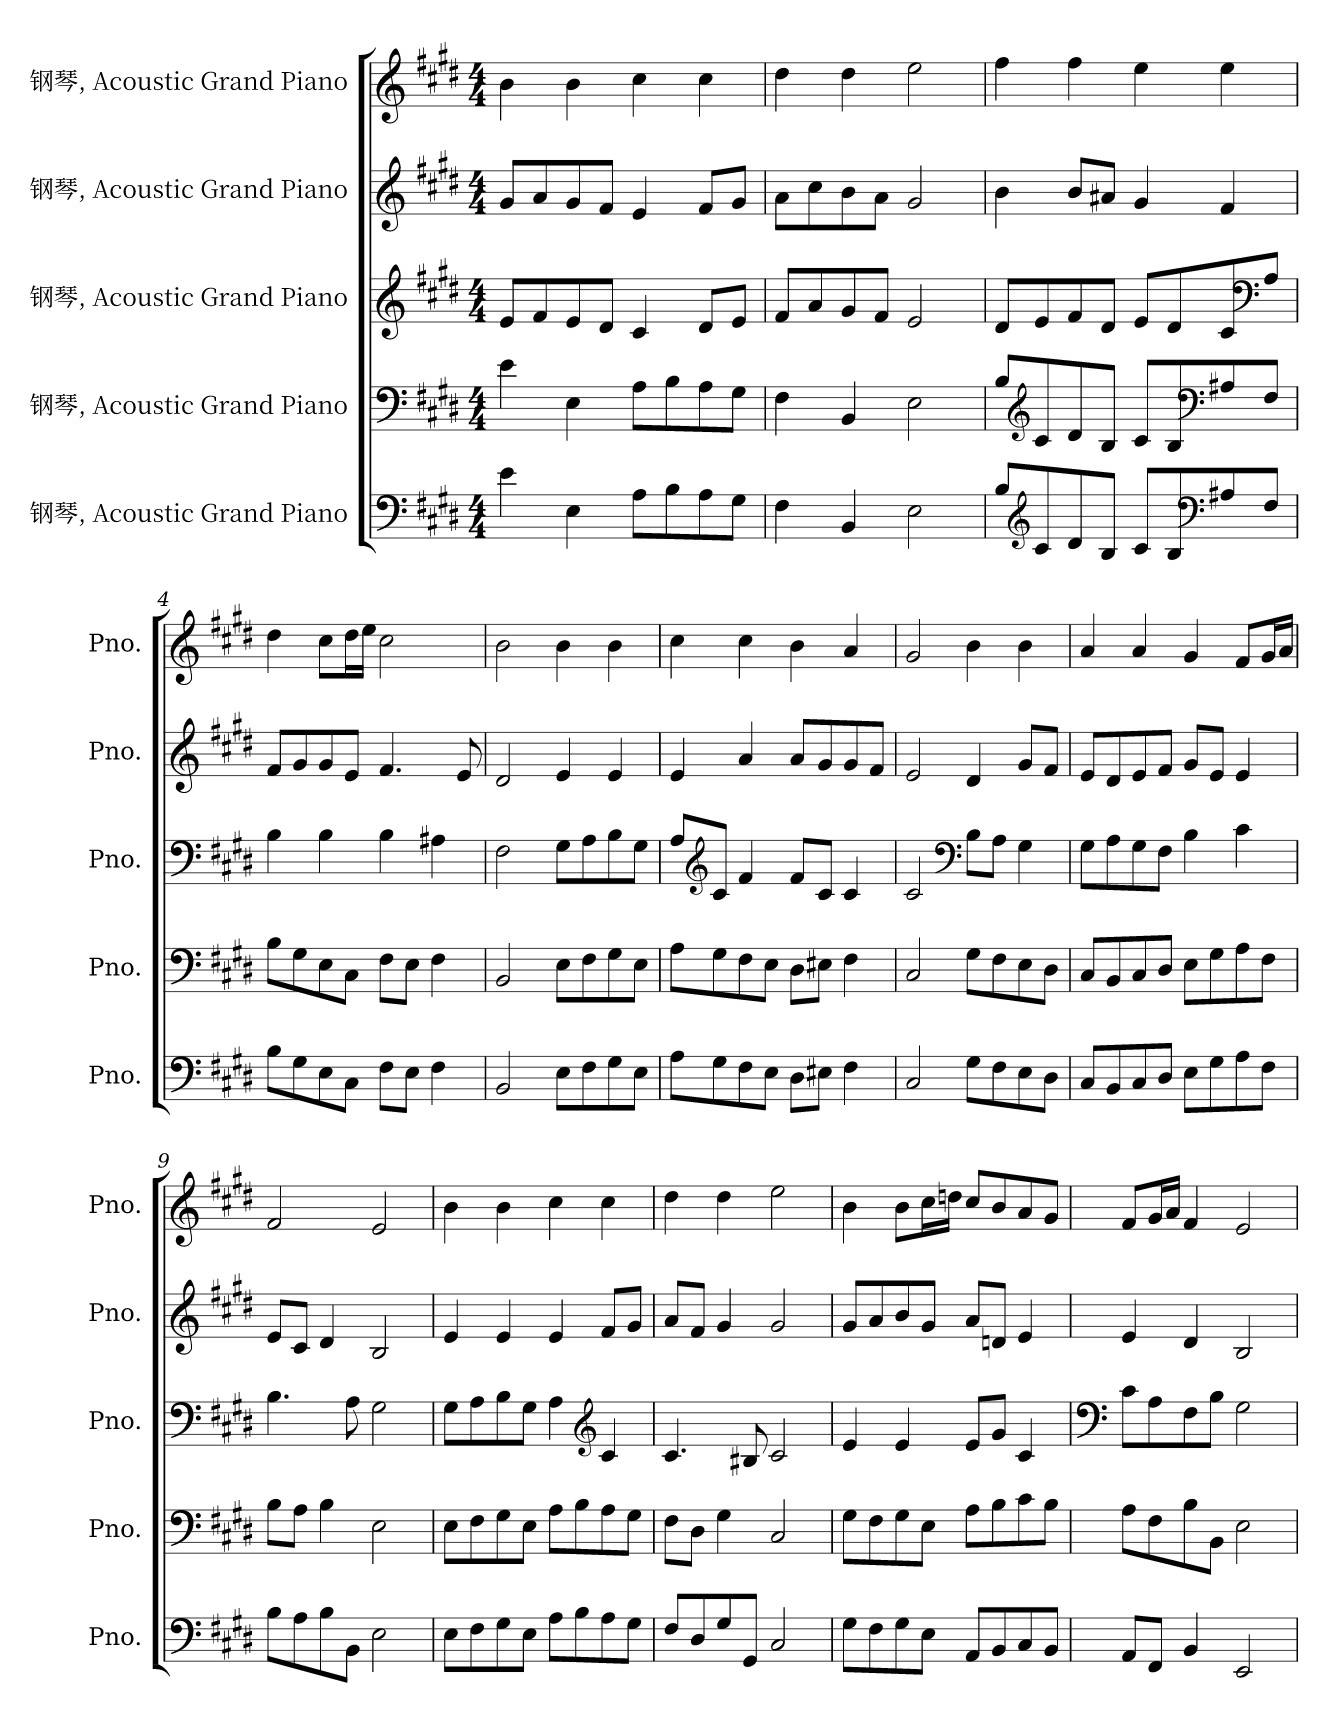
**kern	**kern	**kern	**kern	**kern
*part5	*part4	*part3	*part2	*part1
*staff5	*staff4	*staff3	*staff2	*staff1
*I"钢琴, Acoustic Grand Piano	*I"钢琴, Acoustic Grand Piano	*I"钢琴, Acoustic Grand Piano	*I"钢琴, Acoustic Grand Piano	*I"钢琴, Acoustic Grand Piano
*I'Pno.	*I'Pno.	*I'Pno.	*I'Pno.	*I'Pno.
*clefF4	*clefF4	*clefG2	*clefG2	*clefG2
*k[f#c#g#d#]	*k[f#c#g#d#]	*k[f#c#g#d#]	*k[f#c#g#d#]	*k[f#c#g#d#]
*M4/4	*M4/4	*M4/4	*M4/4	*M4/4
*MM96	*MM96	*MM96	*MM96	*MM96
=1	=1	=1	=1	=1
4e\	4e\	8e/L	8g#/L	4b\
.	.	8f#/	8a/	.
4E\	4E\	8e/	8g#/	4b\
.	.	8d#/J	8f#/J	.
8A\L	8A\L	4c#/	4e/	4cc#\
8B\	8B\	.	.	.
8A\	8A\	8d#/L	8f#/L	4cc#\
8G#\J	8G#\J	8e/J	8g#/J	.
=2	=2	=2	=2	=2
4F#\	4F#\	8f#/L	8a\L	4dd#\
.	.	8a/	8cc#\	.
4BB/	4BB/	8g#/	8b\	4dd#\
.	.	8f#/J	8a\J	.
2E\	2E\	2e/	2g#/	2ee\
=3	=3	=3	=3	=3
8B/L	8B/L	8d#/L	4b\	4ff#\
*clefG2	*clefG2	*	*	*
8c#/	8c#/	8e/	.	.
8d#/	8d#/	8f#/	8b/L	4ff#\
8B/J	8B/J	8d#/J	8a#X/J	.
8c#/L	8c#/L	8e/L	4g#/	4ee\
8B/	8B/	8d#/	.	.
*clefF4	*clefF4	*	*	*
8A#X/	8A#X/	8c#/	4f#/	4ee\
*	*	*clefF4	*	*
8F#/J	8F#/J	8A/J	.	.
!!LO:LB:g=z
=4	=4	=4	=4	=4
8B\L	8B\L	4B\	8f#/L	4dd#\
8G#\	8G#\	.	8g#/	.
8E\	8E\	4B\	8g#/	8cc#\L
8C#\J	8C#\J	.	8e/J	16dd#\L
.	.	.	.	16ee\JJ
8F#\L	8F#\L	4B\	4.f#/	2cc#\
8E\J	8E\J	.	.	.
4F#\	4F#\	4A#X\	.	.
.	.	.	8e/	.
=5	=5	=5	=5	=5
2BB/	2BB/	2F#\	2d#/	2b\
8E\L	8E\L	8G#\L	4e/	4b\
8F#\	8F#\	8A\	.	.
8G#\	8G#\	8B\	4e/	4b\
8E\J	8E\J	8G#\J	.	.
=6	=6	=6	=6	=6
8A\L	8A\L	8A/L	4e/	4cc#\
*	*	*clefG2	*	*
8G#\	8G#\	8c#/J	.	.
8F#\	8F#\	4f#/	4a/	4cc#\
8E\J	8E\J	.	.	.
8D#\L	8D#\L	8f#/L	8a/L	4b\
8E#X\J	8E#X\J	8c#/J	8g#/	.
4F#\	4F#\	4c#/	8g#/	4a/
.	.	.	8f#/J	.
=7	=7	=7	=7	=7
2C#/	2C#/	2c#/	2e/	2g#/
*	*	*clefF4	*	*
8G#\L	8G#\L	8B\L	4d#/	4b\
8F#\	8F#\	8A\J	.	.
8E\	8E\	4G#\	8g#/L	4b\
8D#\J	8D#\J	.	8f#/J	.
!!LO:PB:g=z
=8	=8	=8	=8	=8
8C#/L	8C#/L	8G#\L	8e/L	4a/
8BB/	8BB/	8A\	8d#/	.
8C#/	8C#/	8G#\	8e/	4a/
8D#/J	8D#/J	8F#\J	8f#/J	.
8E\L	8E\L	4B\	8g#/L	4g#/
8G#\	8G#\	.	8e/J	.
8A\	8A\	4c#\	4e/	8f#/L
8F#\J	8F#\J	.	.	16g#/L
.	.	.	.	16a/JJ
=9	=9	=9	=9	=9
8B\L	8B\L	4.B\	8e/L	2f#/
8A\	8A\J	.	8c#/J	.
8B\	4B\	.	4d#/	.
8BB\J	.	8A\	.	.
2E\	2E\	2G#\	2B/	2e/
=10	=10	=10	=10	=10
8E\L	8E\L	8G#\L	4e/	4b\
8F#\	8F#\	8A\	.	.
8G#\	8G#\	8B\	4e/	4b\
8E\J	8E\J	8G#\J	.	.
8A\L	8A\L	4A\	4e/	4cc#\
8B\	8B\	.	.	.
*	*	*clefG2	*	*
8A\	8A\	4c#/	8f#/L	4cc#\
8G#\J	8G#\J	.	8g#/J	.
=11	=11	=11	=11	=11
8F#/L	8F#\L	4.c#/	8a/L	4dd#\
8D#/	8D#\J	.	8f#/J	.
8G#/	4G#\	.	4g#/	4dd#\
8GG#/J	.	8B#X/	.	.
2C#/	2C#/	2c#/	2g#/	2ee\
=12	=12	=12	=12	=12
8G#\L	8G#\L	4e/	8g#/L	4b\
8F#\	8F#\	.	8a/	.
8G#\	8G#\	4e/	8b/	8b\L
8E\J	8E\J	.	8g#/J	16cc#\L
.	.	.	.	16ddn\JJ
8AA/L	8A\L	8e/L	8a/L	8cc#/L
8BB/	8B\	8g#/J	8dn/J	8b/
8C#/	8c#\	4c#/	4e/	8a/
8BB/J	8B\J	.	.	8g#/J
!!LO:LB:g=z
=13	=13	=13	=13	=13
*	*	*clefF4	*	*
8AA/L	8A\L	8c#\L	4e/	8f#/L
8FF#/J	8F#\	8A\	.	16g#/L
.	.	.	.	16a/JJ
4BB/	8B\	8F#\	4d#/	4f#/
.	8BB\J	8B\J	.	.
2EE/	2E\	2G#\	2B/	2e/
=	=	=	=	=
*-	*-	*-	*-	*-
